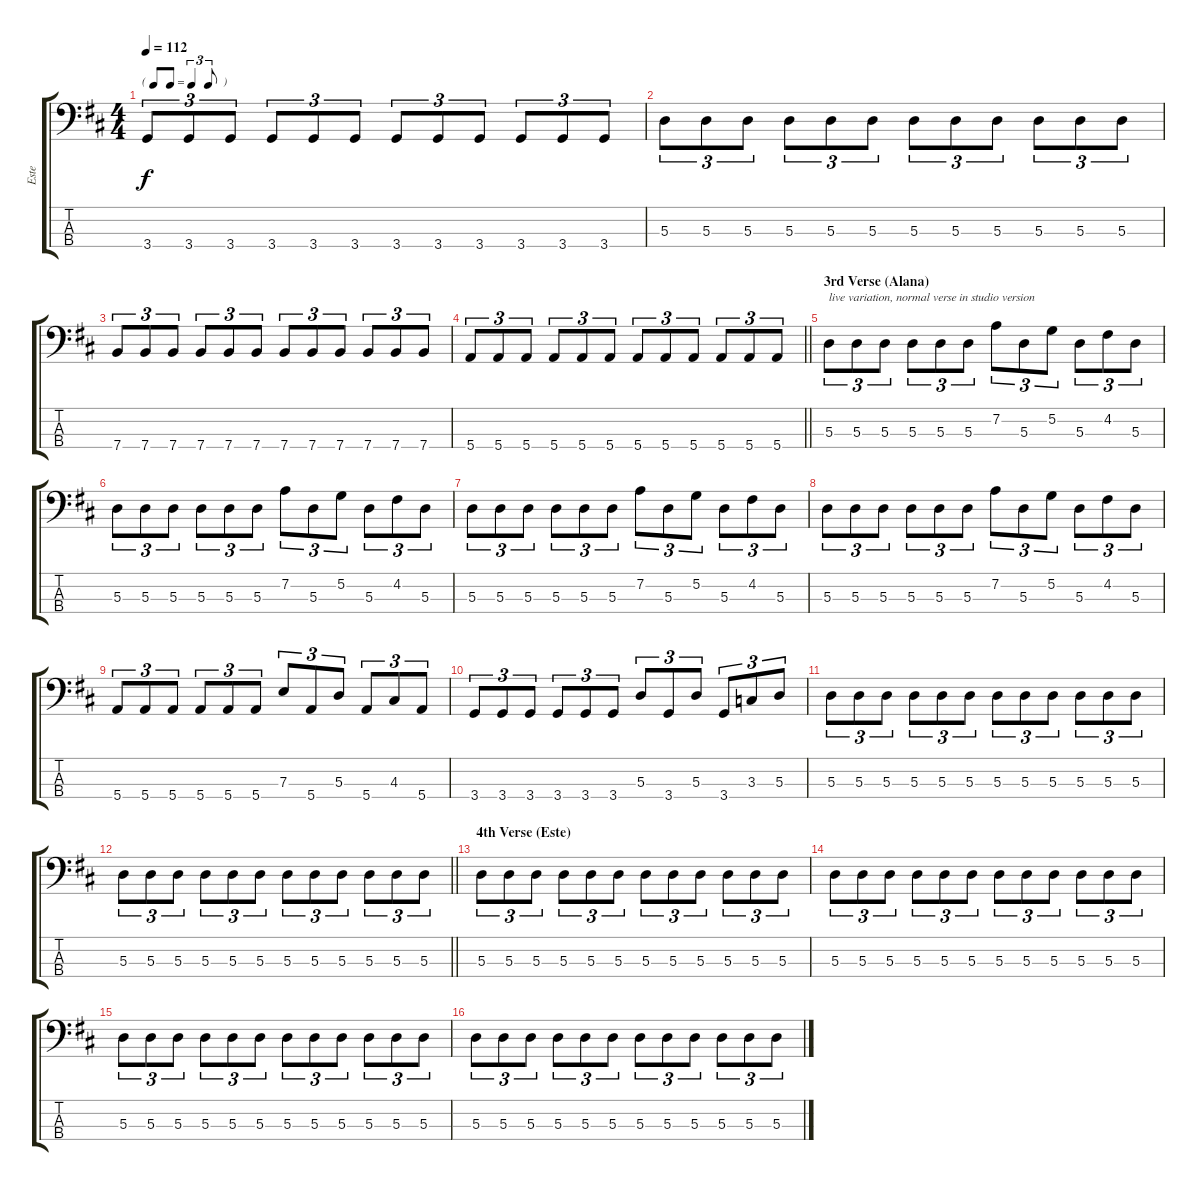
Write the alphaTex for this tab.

\track ("Este" "Este") {instrument electricbassfinger}
\staff {score tabs}
\tuning (G2 D2 A1 E1) {hide}
\ts (4 4)
\tf triplet8th
\tempo 112
\clef f4
\ks d
3.4.8{tu (3 2) dy f} 3.4.8{tu (3 2)} 3.4.8{tu (3 2)} 3.4.8{tu (3 2)} 3.4.8{tu (3 2)} 3.4.8{tu (3 2)} 3.4.8{tu (3 2)} 3.4.8{tu (3 2)} 3.4.8{tu (3 2)} 3.4.8{tu (3 2)} 3.4.8{tu (3 2)} 3.4.8{tu (3 2)} |
5.3.8{tu (3 2)} 5.3.8{tu (3 2)} 5.3.8{tu (3 2)} 5.3.8{tu (3 2)} 5.3.8{tu (3 2)} 5.3.8{tu (3 2)} 5.3.8{tu (3 2)} 5.3.8{tu (3 2)} 5.3.8{tu (3 2)} 5.3.8{tu (3 2)} 5.3.8{tu (3 2)} 5.3.8{tu (3 2)} |
7.4.8{tu (3 2)} 7.4.8{tu (3 2)} 7.4.8{tu (3 2)} 7.4.8{tu (3 2)} 7.4.8{tu (3 2)} 7.4.8{tu (3 2)} 7.4.8{tu (3 2)} 7.4.8{tu (3 2)} 7.4.8{tu (3 2)} 7.4.8{tu (3 2)} 7.4.8{tu (3 2)} 7.4.8{tu (3 2)} |
\barLineRight lightlight
5.4.8{tu (3 2)} 5.4.8{tu (3 2)} 5.4.8{tu (3 2)} 5.4.8{tu (3 2)} 5.4.8{tu (3 2)} 5.4.8{tu (3 2)} 5.4.8{tu (3 2)} 5.4.8{tu (3 2)} 5.4.8{tu (3 2)} 5.4.8{tu (3 2)} 5.4.8{tu (3 2)} 5.4.8{tu (3 2)} |
\section ("" "3rd Verse (Alana)")
5.3.8{tu (3 2) txt "live variation, normal verse in studio version"} 5.3.8{tu (3 2)} 5.3.8{tu (3 2)} 5.3.8{tu (3 2)} 5.3.8{tu (3 2)} 5.3.8{tu (3 2)} 7.2.8{tu (3 2)} 5.3.8{tu (3 2)} 5.2.8{tu (3 2)} 5.3.8{tu (3 2)} 4.2.8{tu (3 2)} 5.3.8{tu (3 2)} |
5.3.8{tu (3 2)} 5.3.8{tu (3 2)} 5.3.8{tu (3 2)} 5.3.8{tu (3 2)} 5.3.8{tu (3 2)} 5.3.8{tu (3 2)} 7.2.8{tu (3 2)} 5.3.8{tu (3 2)} 5.2.8{tu (3 2)} 5.3.8{tu (3 2)} 4.2.8{tu (3 2)} 5.3.8{tu (3 2)} |
5.3.8{tu (3 2)} 5.3.8{tu (3 2)} 5.3.8{tu (3 2)} 5.3.8{tu (3 2)} 5.3.8{tu (3 2)} 5.3.8{tu (3 2)} 7.2.8{tu (3 2)} 5.3.8{tu (3 2)} 5.2.8{tu (3 2)} 5.3.8{tu (3 2)} 4.2.8{tu (3 2)} 5.3.8{tu (3 2)} |
5.3.8{tu (3 2)} 5.3.8{tu (3 2)} 5.3.8{tu (3 2)} 5.3.8{tu (3 2)} 5.3.8{tu (3 2)} 5.3.8{tu (3 2)} 7.2.8{tu (3 2)} 5.3.8{tu (3 2)} 5.2.8{tu (3 2)} 5.3.8{tu (3 2)} 4.2.8{tu (3 2)} 5.3.8{tu (3 2)} |
5.4.8{tu (3 2)} 5.4.8{tu (3 2)} 5.4.8{tu (3 2)} 5.4.8{tu (3 2)} 5.4.8{tu (3 2)} 5.4.8{tu (3 2)} 7.3.8{tu (3 2)} 5.4.8{tu (3 2)} 5.3.8{tu (3 2)} 5.4.8{tu (3 2)} 4.3.8{tu (3 2)} 5.4.8{tu (3 2)} |
3.4.8{tu (3 2)} 3.4.8{tu (3 2)} 3.4.8{tu (3 2)} 3.4.8{tu (3 2)} 3.4.8{tu (3 2)} 3.4.8{tu (3 2)} 5.3.8{tu (3 2)} 3.4.8{tu (3 2)} 5.3.8{tu (3 2)} 3.4.8{tu (3 2)} 3.3.8{tu (3 2)} 5.3.8{tu (3 2)} |
5.3.8{tu (3 2)} 5.3.8{tu (3 2)} 5.3.8{tu (3 2)} 5.3.8{tu (3 2)} 5.3.8{tu (3 2)} 5.3.8{tu (3 2)} 5.3.8{tu (3 2)} 5.3.8{tu (3 2)} 5.3.8{tu (3 2)} 5.3.8{tu (3 2)} 5.3.8{tu (3 2)} 5.3.8{tu (3 2)} |
\barLineRight lightlight
5.3.8{tu (3 2)} 5.3.8{tu (3 2)} 5.3.8{tu (3 2)} 5.3.8{tu (3 2)} 5.3.8{tu (3 2)} 5.3.8{tu (3 2)} 5.3.8{tu (3 2)} 5.3.8{tu (3 2)} 5.3.8{tu (3 2)} 5.3.8{tu (3 2)} 5.3.8{tu (3 2)} 5.3.8{tu (3 2)} |
\section ("" "4th Verse (Este)")
5.3.8{tu (3 2)} 5.3.8{tu (3 2)} 5.3.8{tu (3 2)} 5.3.8{tu (3 2)} 5.3.8{tu (3 2)} 5.3.8{tu (3 2)} 5.3.8{tu (3 2)} 5.3.8{tu (3 2)} 5.3.8{tu (3 2)} 5.3.8{tu (3 2)} 5.3.8{tu (3 2)} 5.3.8{tu (3 2)} |
5.3.8{tu (3 2)} 5.3.8{tu (3 2)} 5.3.8{tu (3 2)} 5.3.8{tu (3 2)} 5.3.8{tu (3 2)} 5.3.8{tu (3 2)} 5.3.8{tu (3 2)} 5.3.8{tu (3 2)} 5.3.8{tu (3 2)} 5.3.8{tu (3 2)} 5.3.8{tu (3 2)} 5.3.8{tu (3 2)} |
5.3.8{tu (3 2)} 5.3.8{tu (3 2)} 5.3.8{tu (3 2)} 5.3.8{tu (3 2)} 5.3.8{tu (3 2)} 5.3.8{tu (3 2)} 5.3.8{tu (3 2)} 5.3.8{tu (3 2)} 5.3.8{tu (3 2)} 5.3.8{tu (3 2)} 5.3.8{tu (3 2)} 5.3.8{tu (3 2)} |
5.3.8{tu (3 2)} 5.3.8{tu (3 2)} 5.3.8{tu (3 2)} 5.3.8{tu (3 2)} 5.3.8{tu (3 2)} 5.3.8{tu (3 2)} 5.3.8{tu (3 2)} 5.3.8{tu (3 2)} 5.3.8{tu (3 2)} 5.3.8{tu (3 2)} 5.3.8{tu (3 2)} 5.3.8{tu (3 2)}
